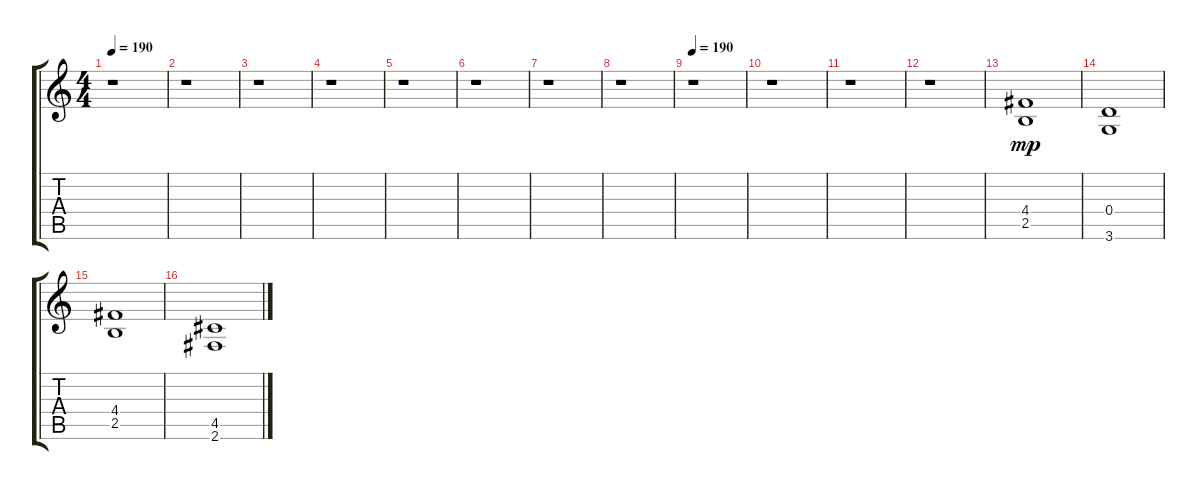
\track "" {instrument distortionguitar}
\staff {score tabs}
\tuning (E4 B3 G3 D3 A2 E2) {hide}
\ts (4 4)
\tempo 190
\clef g2
\ks c
r.1{dy mp} |
r.1 |
r.1 |
r.1 |
r.1 |
r.1 |
r.1 |
r.1 |
\tempo 190
r.1 |
r.1 |
r.1 |
r.1 |
(4.4 2.5).1 |
(0.4 3.6).1 |
(4.4 2.5).1 |
(4.5 2.6).1
